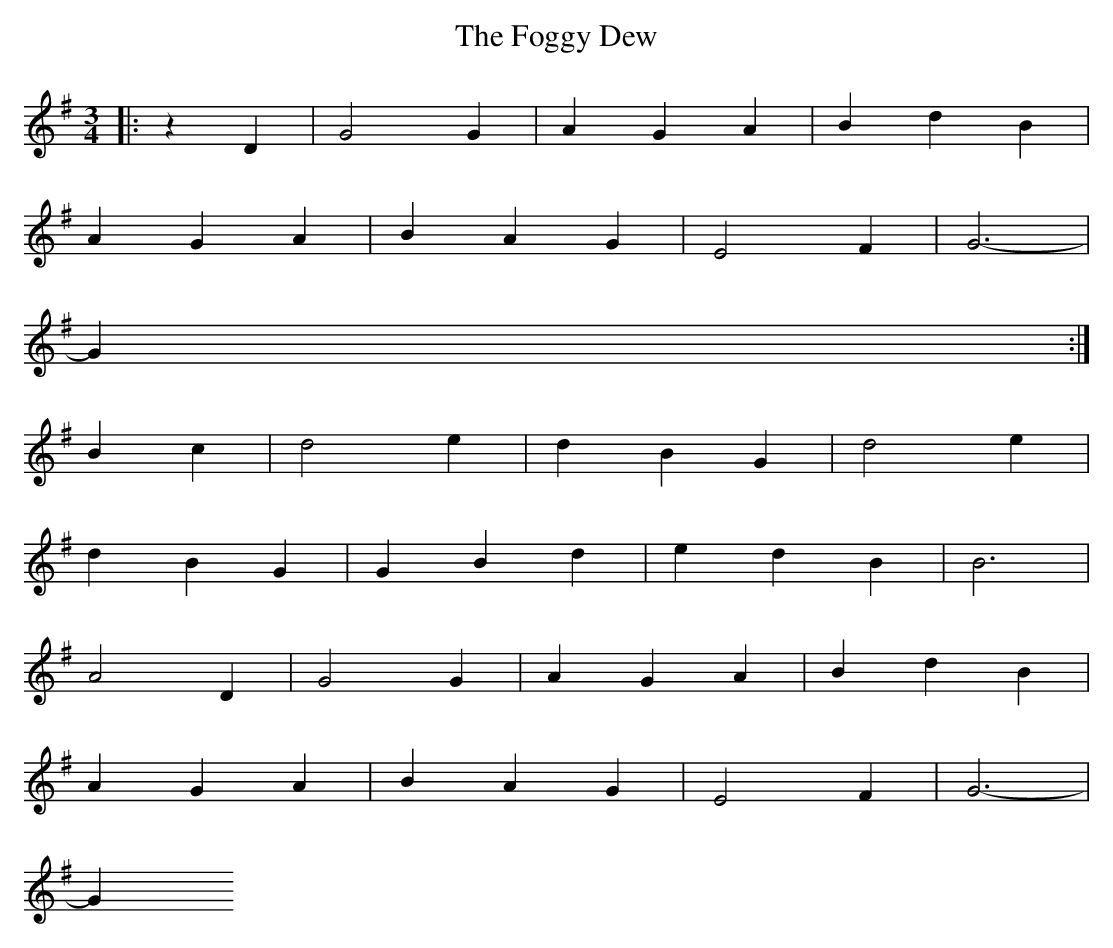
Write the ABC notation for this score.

X:1
T:The Foggy Dew
M:3/4
L:1/8
K:G
|:z2D2|G4G2|A2G2A2|B2d2B2|
A2G2A2|B2A2G2|E4F2|G6-|
G2:|
B2c2|d4e2|d2B2G2|d4e2|
d2B2G2|G2B2d2|e2d2B2|B6|
A4D2|G4G2|A2G2A2|B2d2B2|
A2G2A2|B2A2G2|E4F2|G6-|
G2
